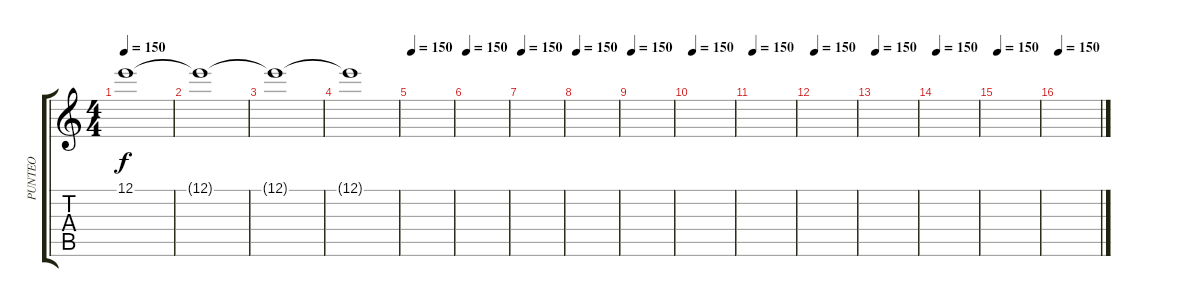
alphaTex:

\track ("PUNTEO" "PUNTEO") {instrument overdrivenguitar}
\staff {score tabs}
\tuning (E4 B3 G3 D3 A2 E2) {hide}
\ts (4 4)
\tempo 150
\clef g2
\ks c
12.1.1{dy f} |
12.1{t}.1{volume 11} |
12.1{t}.1{volume 7} |
12.1{t}.1{volume 3} |
\tempo 150
|
\tempo 150
|
\tempo 150
|
\tempo 150
|
\tempo 150
|
\tempo 150
|
\tempo 150
|
\tempo 150
|
\tempo 150
|
\tempo 150
|
\tempo 150
|
\tempo 150
